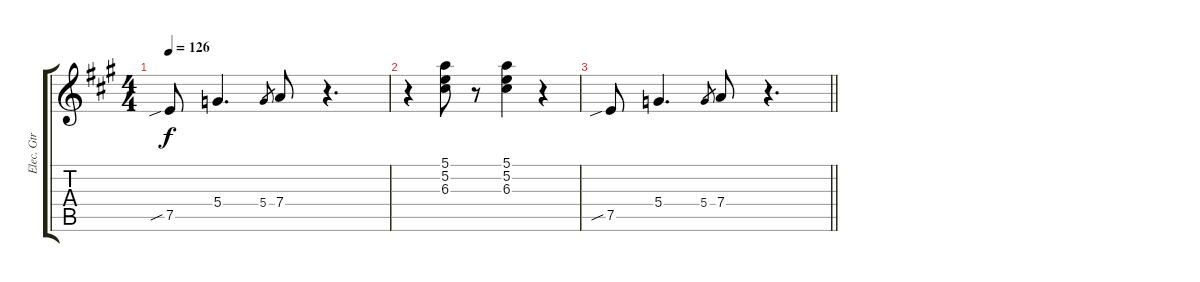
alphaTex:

\track ("Elec. Gtr" "Elec. Gtr") {instrument electricguitarjazz}
\staff {score tabs}
\tuning (E4 B3 G3 D3 A2 E2) {hide}
\ts (4 4)
\tempo 126
\clef g2
\ks a
7.5{sib}.8{dy f} 5.4.4{d} 5.4.8{gr} 7.4.8 r.4{d} |
r.4 (5.1 5.2 6.3).8 r.8 (5.1 5.2 6.3).4 r.4 |
\barLineRight lightlight
7.5{sib}.8 5.4.4{d} 5.4.8{gr} 7.4.8 r.4{d}
